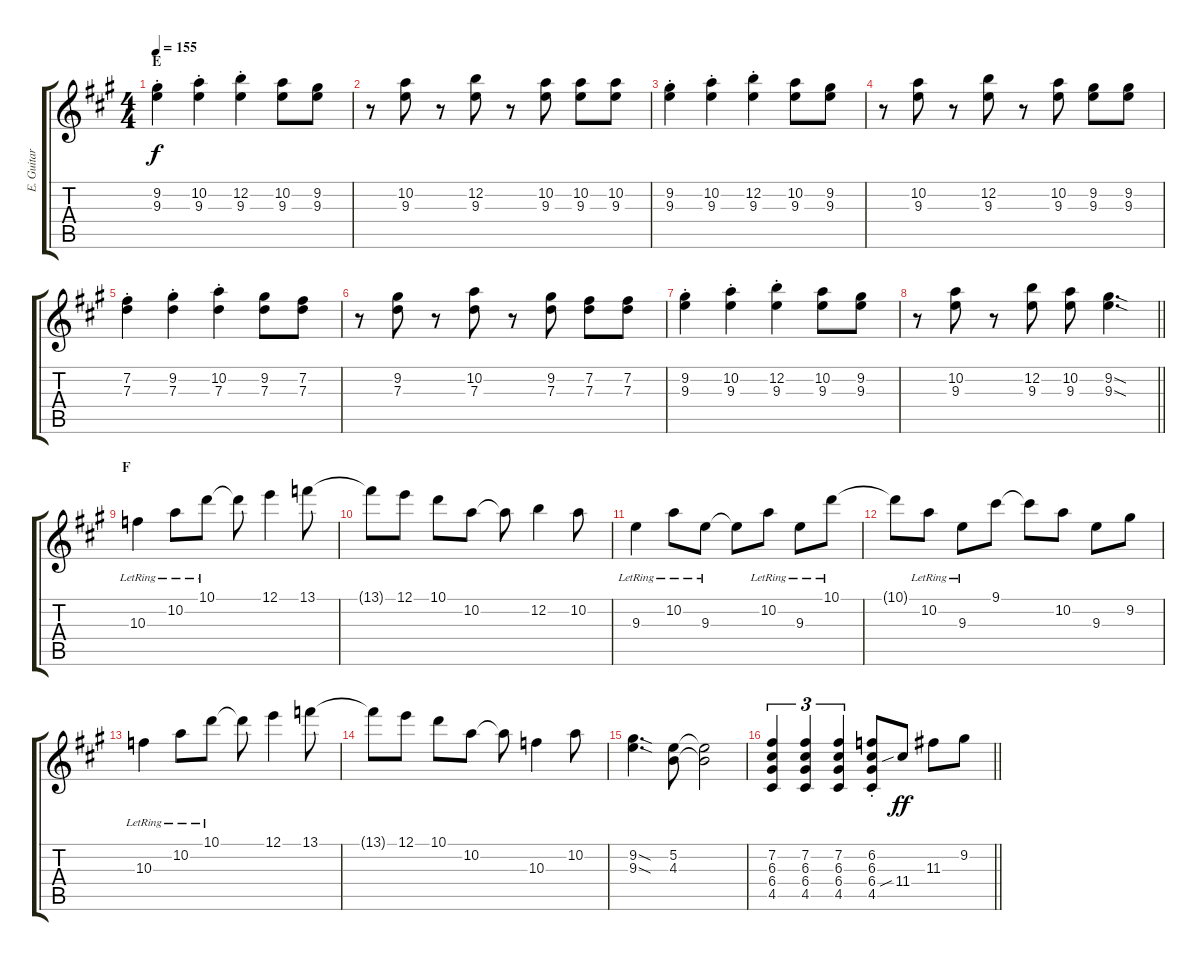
\track ("E. Guitar II" "E. Guitar ") {instrument overdrivenguitar}
\staff {score tabs}
\tuning (E4 B3 G3 D3 A2 E2) {hide}
\ts (4 4)
\section ("" "E")
\tempo 155
\clef g2
\ks a
(9.2{st} 9.3{st}).4{dy f} (10.2{st} 9.3{st}).4 (12.2{st} 9.3{st}).4 (10.2 9.3).8 (9.2 9.3).8 |
r.8 (10.2 9.3).8 r.8 (12.2 9.3).8 r.8 (10.2 9.3).8 (10.2 9.3).8 (10.2 9.3).8 |
(9.2{st} 9.3{st}).4 (10.2{st} 9.3{st}).4 (12.2{st} 9.3{st}).4 (10.2 9.3).8 (9.2 9.3).8 |
r.8 (10.2 9.3).8 r.8 (12.2 9.3).8 r.8 (10.2 9.3).8 (9.2 9.3).8 (9.2 9.3).8 |
(7.2{st} 7.3{st}).4 (9.2{st} 7.3{st}).4 (10.2{st} 7.3{st}).4 (9.2 7.3).8 (7.2 7.3).8 |
r.8 (9.2 7.3).8 r.8 (10.2 7.3).8 r.8 (9.2 7.3).8 (7.2 7.3).8 (7.2 7.3).8 |
(9.2{st} 9.3{st}).4 (10.2{st} 9.3{st}).4 (12.2{st} 9.3{st}).4 (10.2 9.3).8 (9.2 9.3).8 |
\barLineRight lightlight
r.8 (10.2 9.3).8 r.8 (12.2 9.3).8 (10.2 9.3).8 (9.2{sod} 9.3{sod}).4{d} |
\section ("" "F")
10.3{lr}.4 10.2{lr}.8 10.1{lr}.8 10.1{t}.8 12.1.4 13.1.8 |
13.1{t}.8 12.1.8 10.1.8 10.2.8 10.2{t}.8 12.2.4 10.2.8 |
9.3{lr}.4 10.2{lr}.8 9.3{lr}.8 9.3{t}.8 10.2{lr}.8 9.3{lr}.8 10.1{lr}.8 |
10.1{t}.8 10.2{lr}.8 9.3{lr}.8 9.1.8 9.1{t}.8 10.2.8 9.3.8 9.2.8 |
10.3{lr}.4 10.2{lr}.8 10.1{lr}.8 10.1{t}.8 12.1.4 13.1.8 |
13.1{t}.8 12.1.8 10.1.8 10.2.8 10.2{t}.8 10.3.4 10.2.8 |
(9.2{sod} 9.3{sod}).4{d} (5.2 4.3).8 (5.2{t} 4.3{t}).2 |
\barLineRight lightlight
(7.2 6.3 6.4 4.5).4{tu (3 2)} (7.2 6.3 6.4 4.5).4{tu (3 2)} (7.2 6.3 6.4 4.5).4{tu (3 2)} (6.2{st} 6.3{st} 6.4{st} 4.5{st}).8 11.4{sib}.8{dy ff} 11.3.8 9.2.8
